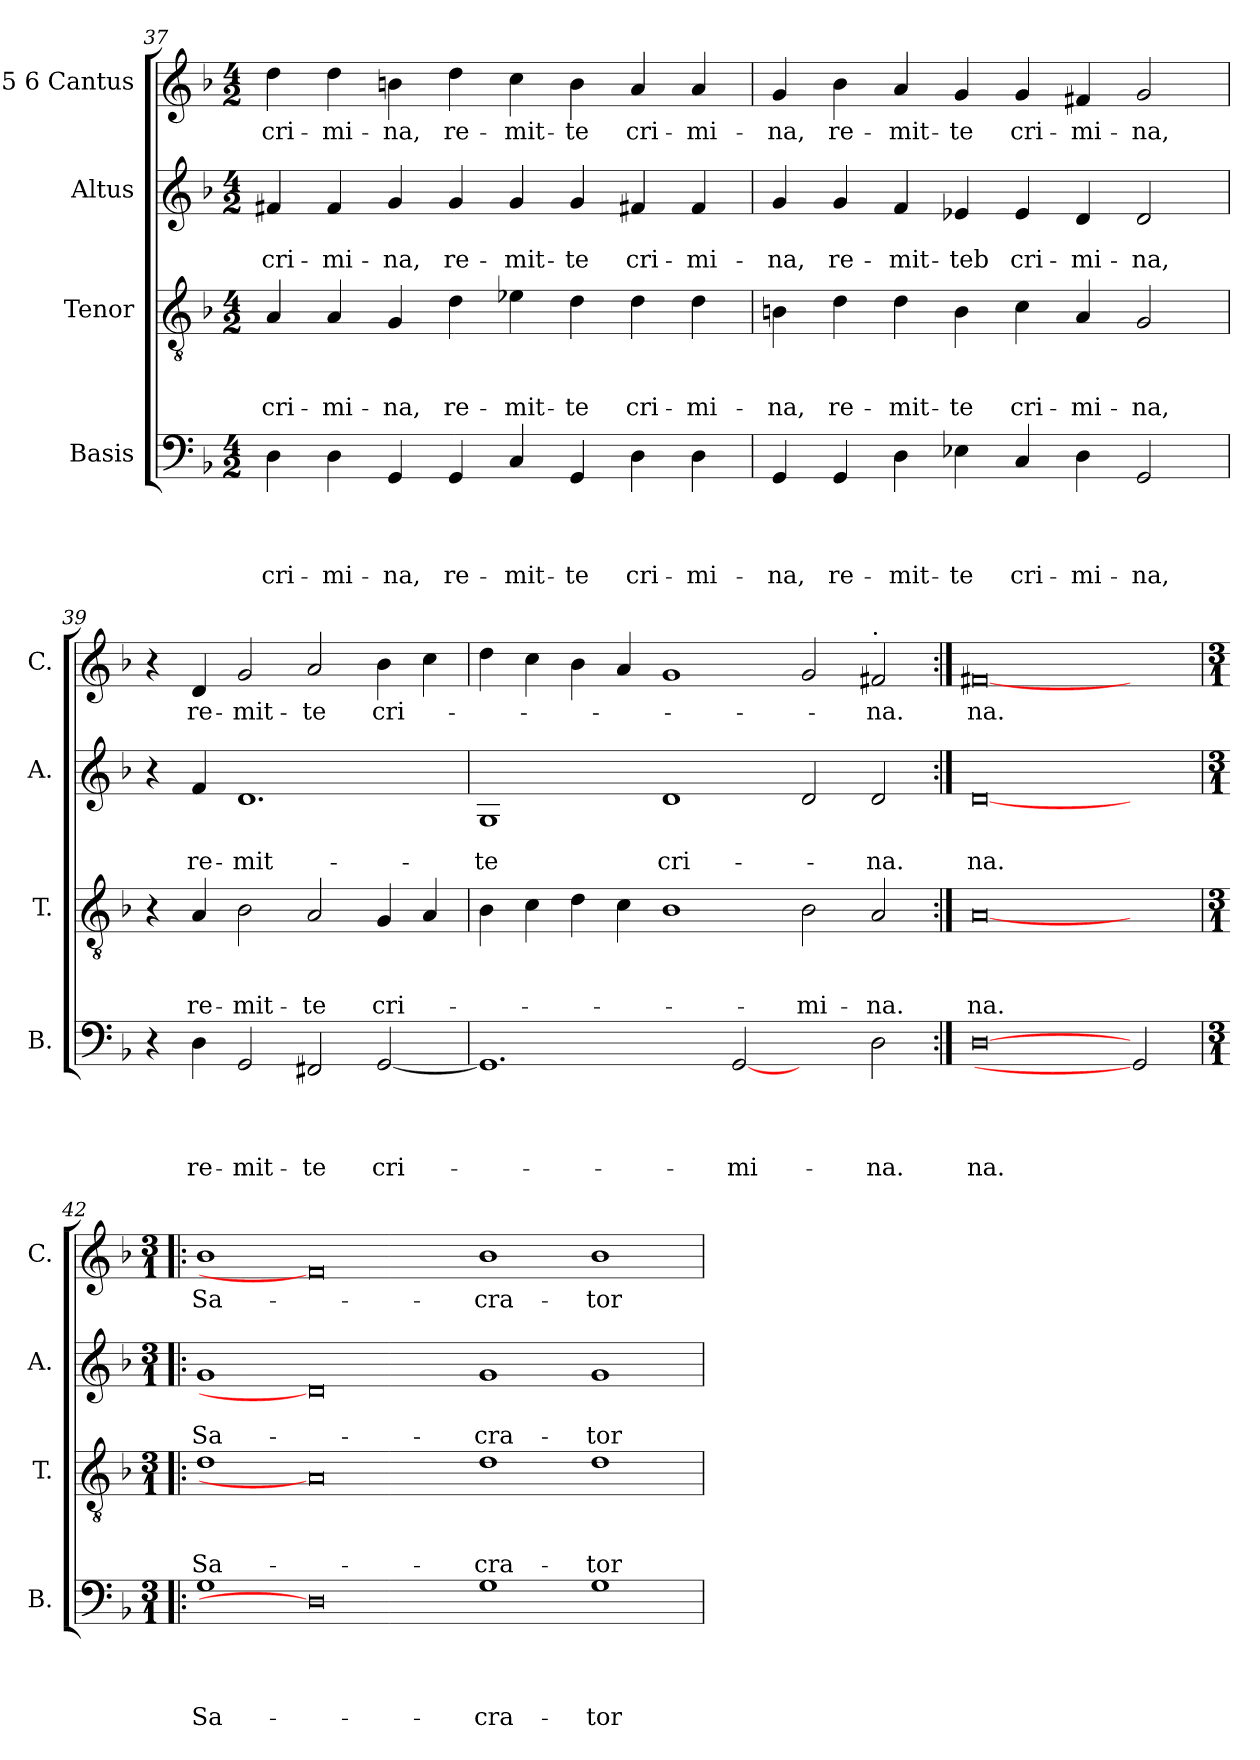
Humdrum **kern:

**kern	**text	**text	**text	**text	**kern	**text	**text	**text	**kern	**text	**text	**kern	**text
*part4	*part4	*part4	*part4	*part4	*part3	*part3	*part3	*part3	*part2	*part2	*part2	*part1	*part1
*staff4	*staff4	*staff4	*staff4	*staff4	*staff3	*staff3	*staff3	*staff3	*staff2	*staff2	*staff2	*staff1	*staff1
*I"Basis	*	*	*	*	*I"Tenor	*	*	*	*I"Altus	*	*	*I"5 6 Cantus	*
*I'B.	*	*	*	*	*I'T.	*	*	*	*I'A.	*	*	*I'C.	*
*clefF4	*	*	*	*	*clefGv2	*	*	*	*clefG2	*	*	*clefG2	*
*k[b-]	*	*	*	*	*k[b-]	*	*	*	*k[b-]	*	*	*k[b-]	*
*F:	*	*	*	*	*F:	*	*	*	*F:	*	*	*F:	*
*M4/2	*	*	*	*	*M4/2	*	*	*	*M4/2	*	*	*M4/2	*
=37	=37	=37	=37	=37	=37	=37	=37	=37	=37	=37	=37	=37	=37
!	!	!	!	!LO:LY:b	!	!	!	!LO:LY:b	!	!	!LO:LY:b	!	!LO:LY:b
4D\	.	.	.	cri-	4A/	.	.	cri-	4f#X/	.	cri-	4dd\	cri-
!	!	!	!	!LO:LY:b	!	!	!	!LO:LY:b	!	!	!LO:LY:b	!	!LO:LY:b
4D\	.	.	.	-mi-	4A/	.	.	-mi-	4f#/	.	-mi-	4dd\	-mi-
!	!	!	!	!LO:LY:b	!	!	!	!LO:LY:b	!	!	!LO:LY:b	!	!LO:LY:b
4GG/	.	.	.	-na,	4G/	.	.	-na,	4g/	.	-na,	4bn\	-na,
!	!	!	!	!LO:LY:b	!	!	!	!LO:LY:b	!	!	!LO:LY:b	!	!LO:LY:b
4GG/	.	.	.	re-	4d\	.	.	re-	4g/	.	re-	4dd\	re-
!	!	!	!	!LO:LY:b	!	!	!	!LO:LY:b	!	!	!LO:LY:b	!	!LO:LY:b
4C/	.	.	.	-mit-	4e-X\	.	.	-mit-	4g/	.	-mit-	4cc\	-mit-
!	!	!	!	!LO:LY:b	!	!	!	!LO:LY:b	!	!	!LO:LY:b	!	!LO:LY:b
4GG/	.	.	.	-te	4d\	.	.	-te	4g/	.	-te	4b\	-te
!	!	!	!	!LO:LY:b	!	!	!	!LO:LY:b	!	!	!LO:LY:b	!	!LO:LY:b
4D\	.	.	.	cri-	4d\	.	.	cri-	4f#X/	.	cri-	4a/	cri-
!	!	!	!	!LO:LY:b	!	!	!	!LO:LY:b	!	!	!LO:LY:b	!	!LO:LY:b
4D\	.	.	.	-mi-	4d\	.	.	-mi-	4f#/	.	-mi-	4a/	-mi-
!!LO:LB:g=z
=38	=38	=38	=38	=38	=38	=38	=38	=38	=38	=38	=38	=38	=38
!	!	!	!	!LO:LY:b	!	!	!	!LO:LY:b	!	!	!LO:LY:b	!	!LO:LY:b
4GG/	.	.	.	-na,	4Bn\	.	.	-na,	4g/	.	-na,	4g/	-na,
!	!	!	!	!LO:LY:b	!	!	!	!LO:LY:b	!	!	!LO:LY:b	!	!LO:LY:b
4GG/	.	.	.	re-	4d\	.	.	re-	4g/	.	re-	4b-\	re-
!	!	!	!	!LO:LY:b	!	!	!	!LO:LY:b	!	!	!LO:LY:b	!	!LO:LY:b
4D\	.	.	.	-mit-	4d\	.	.	-mit-	4f/	.	-mit-	4a/	-mit-
!	!	!	!	!LO:LY:b	!	!	!	!LO:LY:b	!	!	!LO:LY:b	!	!LO:LY:b
4E-X\	.	.	.	-te	4B\	.	.	-te	4e-X/	.	-teb	4g/	-te
!	!	!	!	!LO:LY:b	!	!	!	!LO:LY:b	!	!	!LO:LY:b	!	!LO:LY:b
4C/	.	.	.	cri-	4c\	.	.	cri-	4e-/	.	cri-	4g/	cri-
!	!	!	!	!LO:LY:b	!	!	!	!LO:LY:b	!	!	!LO:LY:b	!	!LO:LY:b
4D\	.	.	.	-mi-	4A/	.	.	-mi-	4d/	.	-mi-	4f#X/	-mi-
!	!	!	!	!LO:LY:b	!	!	!	!LO:LY:b	!	!	!LO:LY:b	!	!LO:LY:b
2GG/	.	.	.	-na,	2G/	.	.	-na,	2d/	.	-na,	2g/	-na,
=39	=39	=39	=39	=39	=39	=39	=39	=39	=39	=39	=39	=39	=39
4r	.	.	.	.	4r	.	.	.	4r	.	.	4r	.
!	!	!	!	!LO:LY:b	!	!	!	!LO:LY:b	!	!	!LO:LY:b	!	!LO:LY:b
4D\	.	.	.	re-	4A/	.	.	re-	4f/	.	re-	4d/	re-
!	!	!	!	!LO:LY:b	!	!	!	!LO:LY:b	!	!	!LO:LY:b	!	!LO:LY:b
2GG/	.	.	.	-mit-	2B-\	.	.	-mit-	1.d	.	-mit-	2g/	-mit-
!	!	!	!	!LO:LY:b	!	!	!	!LO:LY:b	!	!	!	!	!LO:LY:b
2FF#X/	.	.	.	-te	2A/	.	.	-te	.	.	.	2a/	-te
!	!	!	!	!LO:LY:b	!	!	!	!LO:LY:b	!	!	!	!	!LO:LY:b
[<2GG/	.	.	.	cri-	4G/	.	.	cri-	.	.	.	4b-\	cri-
.	.	.	.	.	4A/	.	.	.	.	.	.	4cc\	.
=40	=40	=40	=40	=40	=40	=40	=40	=40	=40	=40	=40	=40	=40
!	!	!	!	!	!	!	!	!	!	!	!LO:LY:b	!	!
1.GG]	.	.	.	.	4B-\	.	.	.	1G	.	-te	4dd\	.
.	.	.	.	.	4c\	.	.	.	.	.	.	4cc\	.
.	.	.	.	.	4d\	.	.	.	.	.	.	4b-\	.
.	.	.	.	.	4c\	.	.	.	.	.	.	4a/	.
!	!	!	!	!	!	!	!	!	!	!	!LO:LY:b	!	!
.	.	.	.	.	1B-	.	.	.	1d	.	cri-	1g	.
!	!	!	!	!LO:LY:b	!	!	!	!	!	!	!	!	!
[2GG	.	.	.	-mi-	.	.	.	.	.	.	.	.	.
!	!	!	!	!	!	!	!	!LO:LY:b	!	!	!	!	!
2ryy	.	.	.	.	2B-\	.	.	-mi-	2d/	.	.	2g/	.
!	!	!	!	!	!	!	!	!	!	!	!	!LO:TX:a:t=.	!
!	!	!	!	!LO:LY:b	!	!	!	!LO:LY:b	!	!	!LO:LY:b	!	!LO:LY:b
2D\	.	.	.	-na.	2A/	.	.	-na.	2d/	.	-na.	2f#X</	-na.
=41:|!	=41:|!	=41:|!	=41:|!	=41:|!	=41:|!	=41:|!	=41:|!	=41:|!	=41:|!	=41:|!	=41:|!	=41:|!	=41:|!
!	!	!	!	!LO:LY:b	!	!	!	!LO:LY:b	!	!	!LO:LY:b	!	!LO:LY:b
[0D	.	.	.	na.	[0A	.	.	na.	[0d	.	na.	[0f#X	na.
2GG]	.	.	.	.	2ryy	.	.	.	2ryy	.	.	2ryy	.
!!LO:PB:g=z
=42!|:	=42!|:	=42!|:	=42!|:	=42!|:	=42!|:	=42!|:	=42!|:	=42!|:	=42!|:	=42!|:	=42!|:	=42!|:	=42!|:
*M3/1	*	*	*	*	*M3/1	*	*	*	*M3/1	*	*	*M3/1	*
!	!	!	!	!LO:LY:b	!	!	!	!LO:LY:b	!	!	!LO:LY:b	!	!LO:LY:b
1G	.	.	.	Sa-	1d	.	.	Sa-	1g	.	Sa-	1b-	Sa-
0D]	.	.	.	.	0A]	.	.	.	0d]	.	.	0f#]	.
!	!	!	!	!LO:LY:b	!	!	!	!LO:LY:b	!	!	!LO:LY:b	!	!LO:LY:b
1G	.	.	.	-cra-	1d	.	.	-cra-	1g	.	-cra-	1b-	-cra-
!	!	!	!	!LO:LY:b	!	!	!	!LO:LY:b	!	!	!LO:LY:b	!	!LO:LY:b
1G	.	.	.	-tor	1d	.	.	-tor	1g	.	-tor	1b-	-tor
=	=	=	=	=	=	=	=	=	=	=	=	=	=
*-	*-	*-	*-	*-	*-	*-	*-	*-	*-	*-	*-	*-	*-
